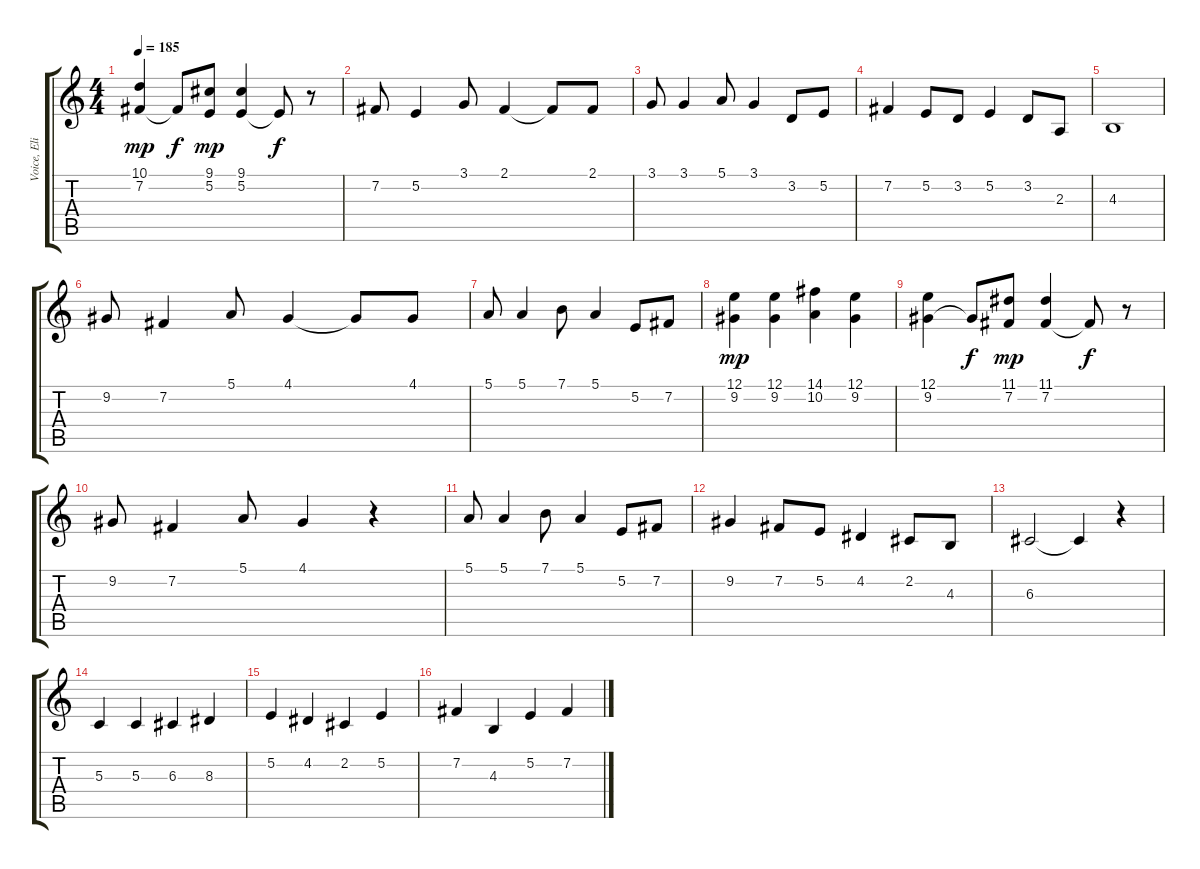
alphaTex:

\track ("Voice, Elisa C. Martin" "Voice, Eli") {instrument lead1square}
\staff {score tabs}
\tuning (E4 B3 G3 D3 A2 E2) {hide}
\ts (4 4)
\tempo 185
\clef g2
\ks c
(10.1 7.2).4{dy mp} 7.2{t}.8{dy f} (9.1 5.2).8{dy mp} (9.1 5.2).4 5.2{t}.8{dy f} r.8 |
7.2.8 5.2.4 3.1.8 2.1.4 2.1{t}.8 2.1.8 |
3.1.8 3.1.4 5.1.8 3.1.4 3.2.8 5.2.8 |
7.2.4 5.2.8 3.2.8 5.2.4 3.2.8 2.3.8 |
4.3.1 |
9.2.8 7.2.4 5.1.8 4.1.4 4.1{t}.8 4.1.8 |
5.1.8 5.1.4 7.1.8 5.1.4 5.2.8 7.2.8 |
(12.1 9.2).4{dy mp} (12.1 9.2).4 (14.1 10.2).4 (12.1 9.2).4 |
(12.1 9.2).4 9.2{t}.8{dy f} (11.1 7.2).8{dy mp} (11.1 7.2).4 7.2{t}.8{dy f} r.8 |
9.2.8 7.2.4 5.1.8 4.1.4 r.4 |
5.1.8 5.1.4 7.1.8 5.1.4 5.2.8 7.2.8 |
9.2.4 7.2.8 5.2.8 4.2.4 2.2.8 4.3.8 |
6.3.2 6.3{t}.4 r.4 |
5.3.4 5.3.4 6.3.4 8.3.4 |
5.2.4 4.2.4 2.2.4 5.2.4 |
7.2.4 4.3.4 5.2.4 7.2.4
